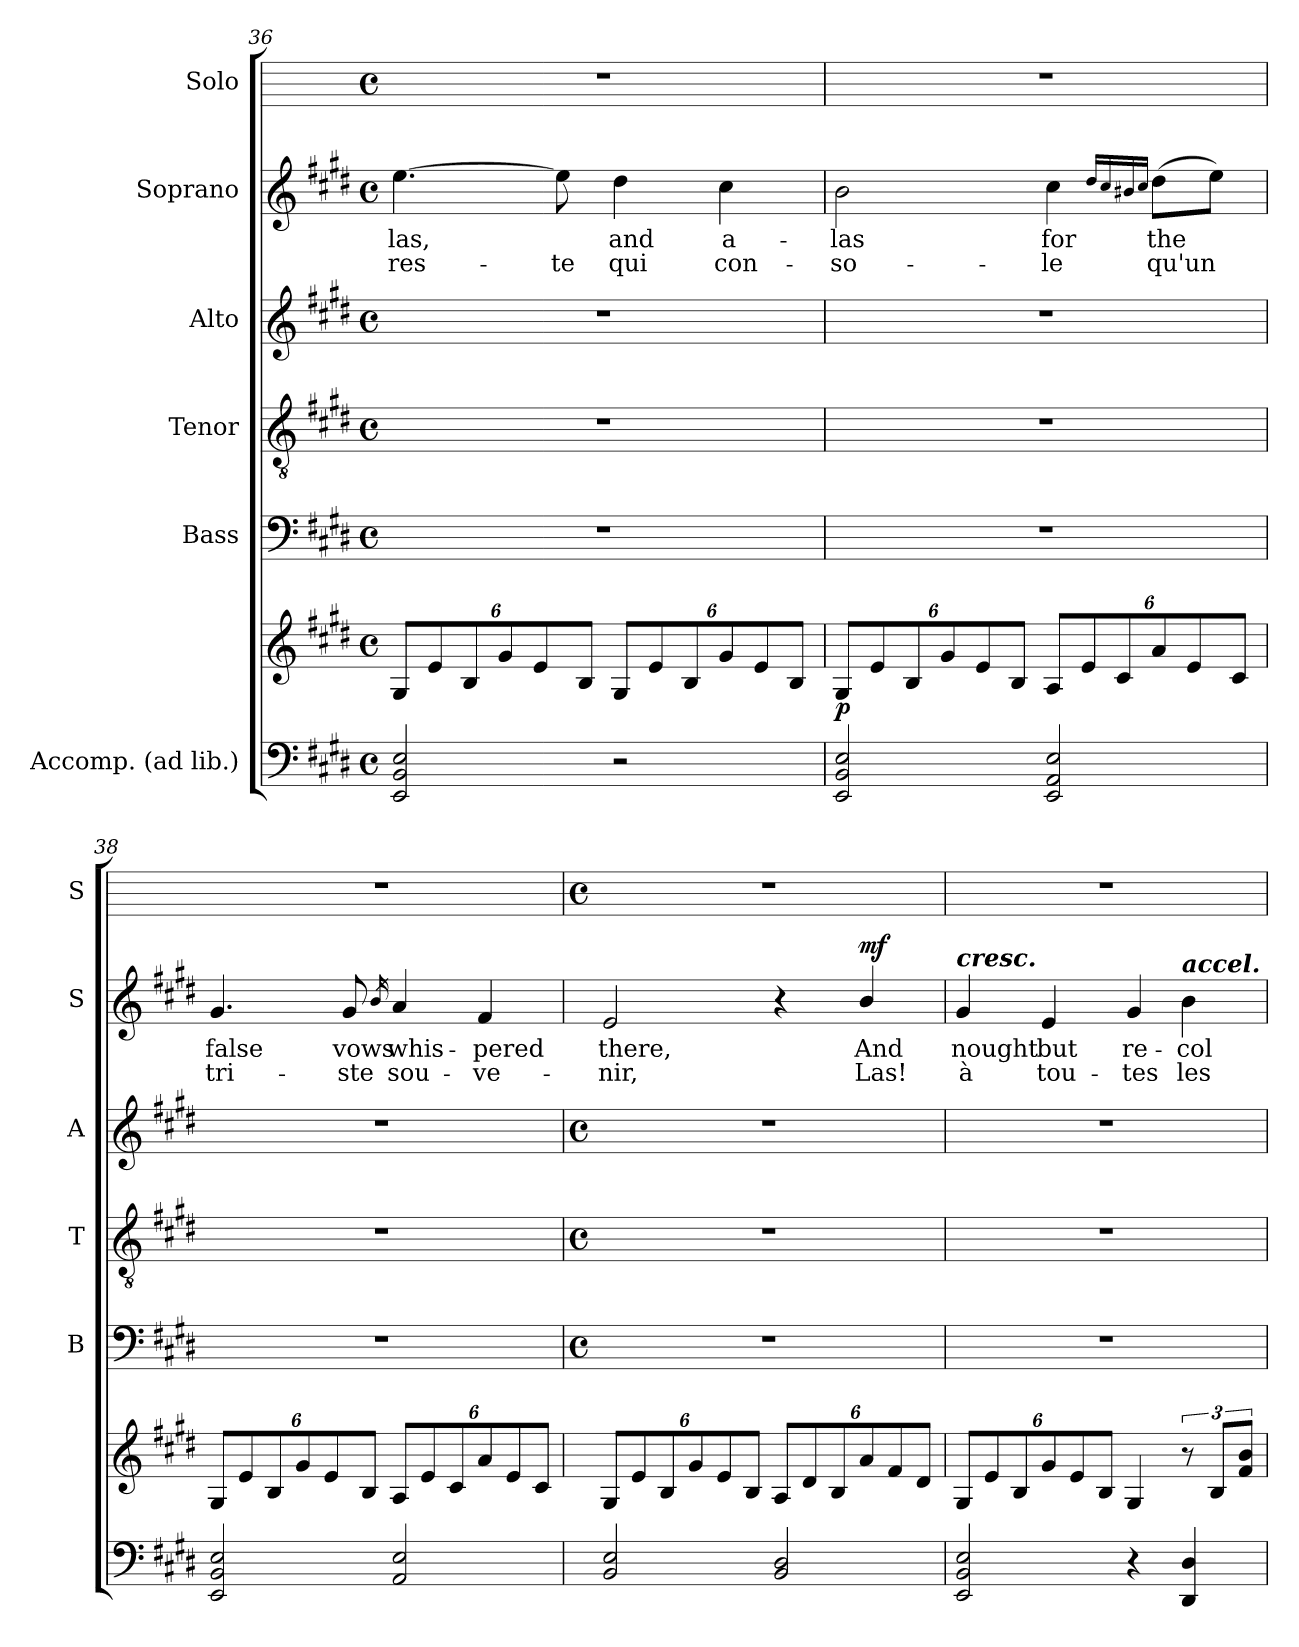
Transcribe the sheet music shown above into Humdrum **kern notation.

**kern	**kern	**dynam	**kern	**kern	**kern	**kern	**text	**text	**dynam	**kern
*part6	*part6	*part6	*part5	*part4	*part3	*part2	*part2	*part2	*part2	*part1
*staff7	*staff6	*staff6/7	*staff5	*staff4	*staff3	*staff2	*staff2	*staff2	*staff2	*staff1
*I"Accomp. (ad lib.)	*	*	*I"Bass	*I"Tenor	*I"Alto	*I"Soprano	*	*	*	*I"Solo
*	*	*	*I'B	*I'T	*I'A	*I'S	*	*	*	*I'S
!!LO:LB:g=z
*clefF4	*clefG2	*	*clefF4	*clefGv2	*clefG2	*clefG2	*	*	*	*
*k[f#c#g#d#]	*k[f#c#g#d#]	*	*k[f#c#g#d#]	*k[f#c#g#d#]	*k[f#c#g#d#]	*k[f#c#g#d#]	*	*	*	*
*E:	*E:	*	*E:	*E:	*E:	*E:	*	*	*	*
*M4/4	*M4/4	*	*M4/4	*M4/4	*M4/4	*M4/4	*	*	*	*M4/4
*met(c)	*met(c)	*	*met(c)	*met(c)	*met(c)	*met(c)	*	*	*	*met(c)
=36	=36	=36	=36	=36	=36	=36	=36	=36	=36	=36
!	!	!	!	!	!	!	!LO:LY:b	!LO:LY:b	!	!
2EE 2BB 2E	12G#L	.	1r	1r	1r	[4.ee	las,	res-	.	1r
.	12e	.	.	.	.	.	.	.	.	.
.	12B	.	.	.	.	.	.	.	.	.
.	12g#	.	.	.	.	.	.	.	.	.
.	12e	.	.	.	.	.	.	.	.	.
!	!	!	!	!	!	!	!	!LO:LY:b	!	!
.	.	.	.	.	.	8ee]	.	-te	.	.
.	12BJ	.	.	.	.	.	.	.	.	.
!	!	!	!	!	!	!	!LO:LY:b	!LO:LY:b	!	!
2r	12G#L	.	.	.	.	4dd#	and	qui	.	.
.	12e	.	.	.	.	.	.	.	.	.
.	12B	.	.	.	.	.	.	.	.	.
!	!	!	!	!	!	!	!LO:LY:b	!LO:LY:b	!	!
.	12g#	.	.	.	.	4cc#	a-	-con-	.	.
.	12e	.	.	.	.	.	.	.	.	.
.	12BJ	.	.	.	.	.	.	.	.	.
=37	=37	=37	=37	=37	=37	=37	=37	=37	=37	=37
!	!	!LO:DY:b	!	!	!	!	!LO:LY:b	!LO:LY:b	!	!
2EE 2BB 2E	12G#L	p	1r	1r	1r	2b	-las	so-	.	1r
.	12e	.	.	.	.	.	.	.	.	.
.	12B	.	.	.	.	.	.	.	.	.
.	12g#	.	.	.	.	.	.	.	.	.
.	12e	.	.	.	.	.	.	.	.	.
.	12BJ	.	.	.	.	.	.	.	.	.
!	!	!	!	!	!	!	!LO:LY:b	!LO:LY:b	!	!
2EE 2AA 2E	12AL	.	.	.	.	4cc#	-for	le	.	.
.	12e	.	.	.	.	.	.	.	.	.
.	12c#	.	.	.	.	.	.	.	.	.
.	.	.	.	.	.	16qdd#/LL	.	.	.	.
.	.	.	.	.	.	16qcc#/	.	.	.	.
.	.	.	.	.	.	16qb#X/	.	.	.	.
.	.	.	.	.	.	16qcc#/JJ	.	.	.	.
!	!	!	!	!	!	!	!LO:LY:b	!LO:LY:b	!	!
.	12a	.	.	.	.	(>8dd#L	the	qu'un	.	.
.	12e	.	.	.	.	.	.	.	.	.
.	.	.	.	.	.	8eeJ)	.	.	.	.
.	12c#J	.	.	.	.	.	.	.	.	.
=38	=38	=38	=38	=38	=38	=38	=38	=38	=38	=38
!	!	!	!	!	!	!	!LO:LY:b	!LO:LY:b	!	!
2EE 2BB 2E	12G#L	.	1r	1r	1r	4.g#	false	tri-	.	1r
.	12e	.	.	.	.	.	.	.	.	.
.	12B	.	.	.	.	.	.	.	.	.
.	12g#	.	.	.	.	.	.	.	.	.
.	12e	.	.	.	.	.	.	.	.	.
!	!	!	!	!	!	!	!LO:LY:b	!LO:LY:b	!	!
.	.	.	.	.	.	8g#	-vows	ste	.	.
.	12BJ	.	.	.	.	.	.	.	.	.
.	.	.	.	.	.	16qb/	.	.	.	.
!	!	!	!	!	!	!	!LO:LY:b	!LO:LY:b	!	!
2AA 2E	12AL	.	.	.	.	4a	whis-	-sou-	.	.
.	12e	.	.	.	.	.	.	.	.	.
.	12c#	.	.	.	.	.	.	.	.	.
!	!	!	!	!	!	!	!LO:LY:b	!LO:LY:b	!	!
.	12a	.	.	.	.	4f#	-pered	ve-	.	.
.	12e	.	.	.	.	.	.	.	.	.
.	12c#J	.	.	.	.	.	.	.	.	.
!!LO:LB:g=z
=39	=39	=39	=39	=39	=39	=39	=39	=39	=39	=39
*	*	*	*M4/4	*M4/4	*M4/4	*	*	*	*	*M4/4
*	*	*	*met(c)	*met(c)	*met(c)	*	*	*	*	*met(c)
!	!	!	!	!	!	!	!LO:LY:b	!LO:LY:b	!	!
2BB 2E	12G#L	.	1r	1r	1r	2e	-there,	nir,	.	1r
.	12e	.	.	.	.	.	.	.	.	.
.	12B	.	.	.	.	.	.	.	.	.
.	12g#	.	.	.	.	.	.	.	.	.
.	12e	.	.	.	.	.	.	.	.	.
.	12BJ	.	.	.	.	.	.	.	.	.
2BB 2D#	12AL	.	.	.	.	4r	.	.	.	.
.	12d#	.	.	.	.	.	.	.	.	.
.	12B	.	.	.	.	.	.	.	.	.
!	!	!	!	!	!	!	!LO:LY:b	!LO:LY:b	!LO:DY:b	!
.	12a	.	.	.	.	4b/	And	Las!	mf	.
.	12f#	.	.	.	.	.	.	.	.	.
.	12d#J	.	.	.	.	.	.	.	.	.
!!LO:LB:g=z
=40	=40	=40	=40	=40	=40	=40	=40	=40	=40	=40
!	!	!	!	!	!	!LO:TX:a:Bi:t=cresc.	!	!	!	!
!	!	!	!	!	!	!	!LO:LY:b	!LO:LY:b	!	!
2EE 2BB 2E	12G#L	.	1r	1r	1r	4g#	nought	à	.	1r
.	12e	.	.	.	.	.	.	.	.	.
.	12B	.	.	.	.	.	.	.	.	.
!	!	!	!	!	!	!	!LO:LY:b	!LO:LY:b	!	!
.	12g#	.	.	.	.	4e	but	tou-	.	.
.	12e	.	.	.	.	.	.	.	.	.
.	12BJ	.	.	.	.	.	.	.	.	.
!	!	!	!	!	!	!	!LO:LY:b	!LO:LY:b	!	!
4r	4G#	.	.	.	.	4g#	-re-	-tes	.	.
!	!	!	!	!	!	!LO:TX:a:Bi:t=accel.	!	!	!	!
!	!	!	!	!	!	!	!LO:LY:b	!LO:LY:b	!	!
4DD# 4D#	12r	.	.	.	.	4b	col-	-les	.	.
.	12BL	.	.	.	.	.	.	.	.	.
.	12f# 12bJ	.	.	.	.	.	.	.	.	.
=	=	=	=	=	=	=	=	=	=	=
*-	*-	*-	*-	*-	*-	*-	*-	*-	*-	*-
